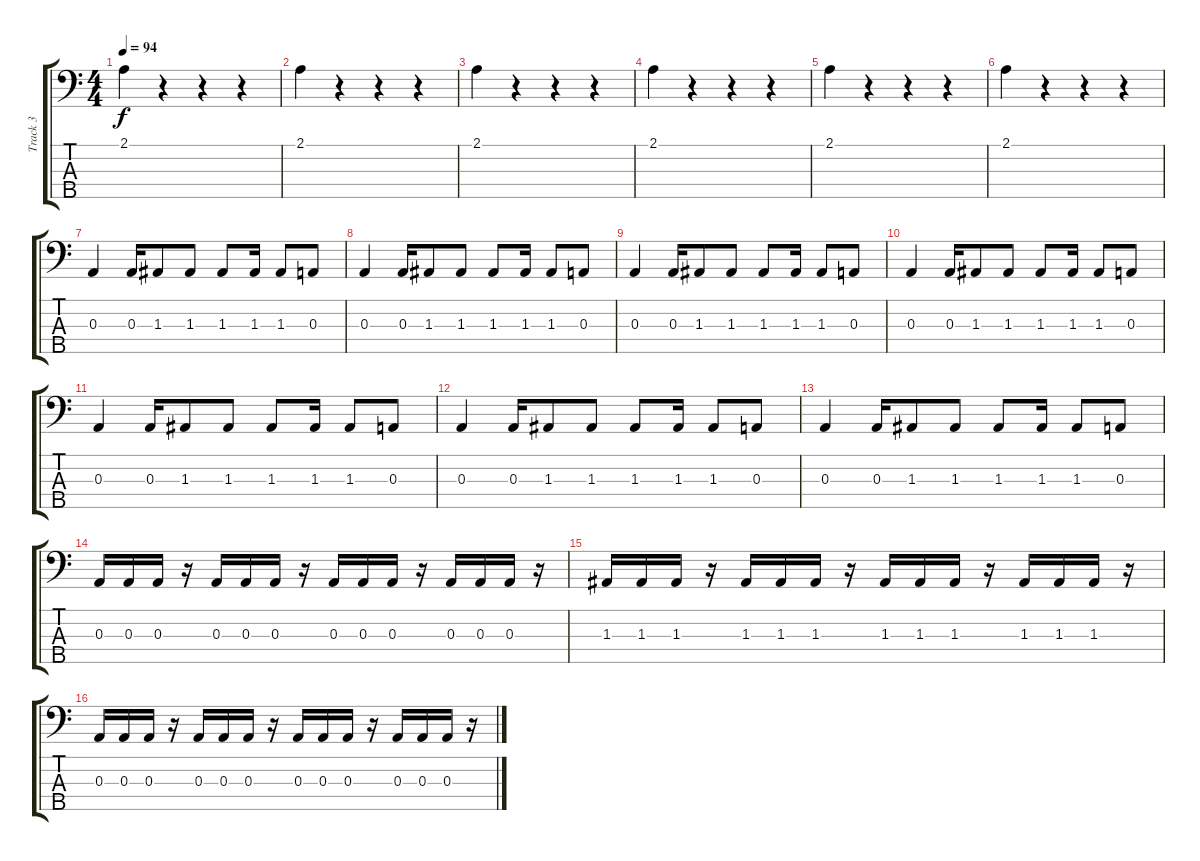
\track ("Track 3" "Track 3") {instrument slapbass1}
\staff {score tabs}
\tuning (G2 D2 A1 E1 B0) {hide}
\ts (4 4)
\tempo 94
\clef f4
\ks c
2.1.4{dy f instrument electricbassfinger} r.4 r.4 r.4 |
2.1.4{instrument electricbassfinger} r.4 r.4 r.4 |
2.1.4{instrument electricbassfinger} r.4 r.4 r.4 |
2.1.4{instrument electricbassfinger} r.4 r.4 r.4 |
2.1.4{instrument electricbassfinger} r.4 r.4 r.4 |
2.1.4{instrument electricbassfinger} r.4 r.4 r.4 |
0.3.4{instrument slapbass1} 0.3.16 1.3.8 1.3.8 1.3.8 1.3.16 1.3.8 0.3.8 |
0.3.4 0.3.16 1.3.8 1.3.8 1.3.8 1.3.16 1.3.8 0.3.8 |
0.3.4 0.3.16 1.3.8 1.3.8 1.3.8 1.3.16 1.3.8 0.3.8 |
0.3.4 0.3.16 1.3.8 1.3.8 1.3.8 1.3.16 1.3.8 0.3.8 |
0.3.4 0.3.16 1.3.8 1.3.8 1.3.8 1.3.16 1.3.8 0.3.8 |
0.3.4 0.3.16 1.3.8 1.3.8 1.3.8 1.3.16 1.3.8 0.3.8 |
0.3.4 0.3.16 1.3.8 1.3.8 1.3.8 1.3.16 1.3.8 0.3.8 |
0.3.16 0.3.16 0.3.16 r.16 0.3.16 0.3.16 0.3.16 r.16 0.3.16 0.3.16 0.3.16 r.16 0.3.16 0.3.16 0.3.16 r.16 |
1.3.16 1.3.16 1.3.16 r.16 1.3.16 1.3.16 1.3.16 r.16 1.3.16 1.3.16 1.3.16 r.16 1.3.16 1.3.16 1.3.16 r.16 |
0.3.16 0.3.16 0.3.16 r.16 0.3.16 0.3.16 0.3.16 r.16 0.3.16 0.3.16 0.3.16 r.16 0.3.16 0.3.16 0.3.16 r.16
